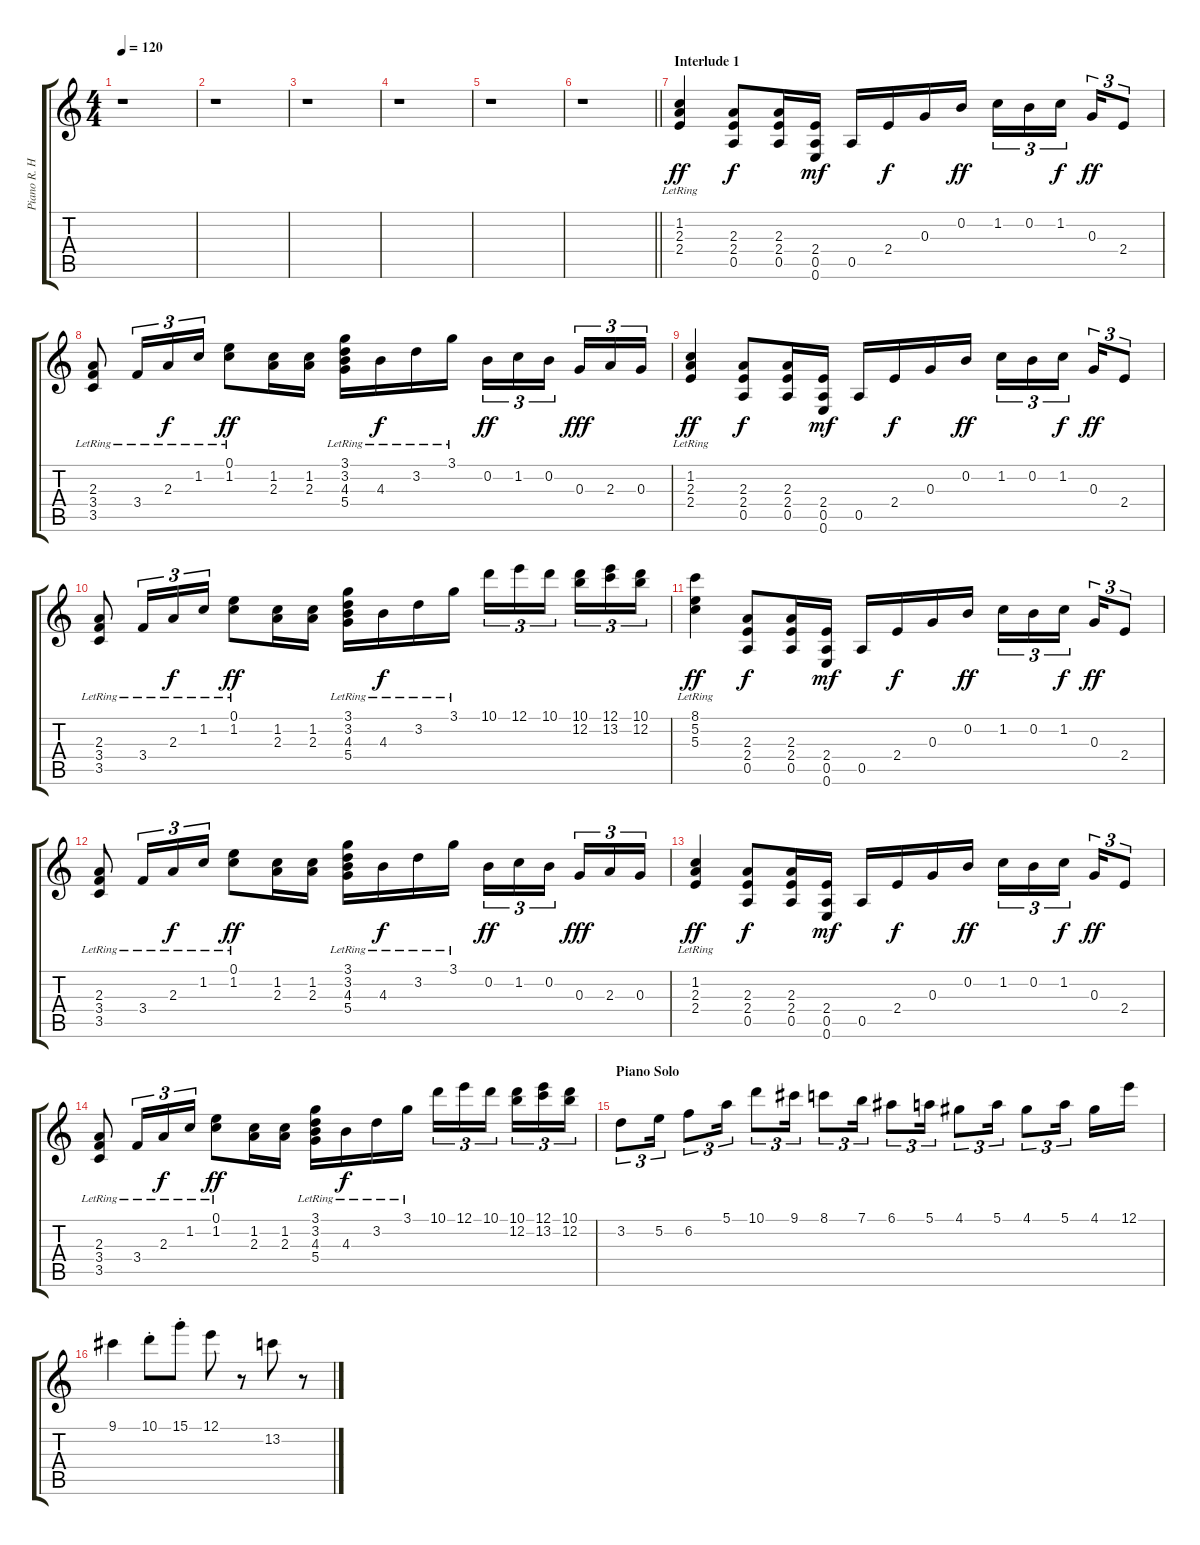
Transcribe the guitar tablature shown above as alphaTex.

\track ("Piano R. Hand" "Piano R. H") {instrument acousticgrandpiano}
\staff {score tabs}
\tuning (E5 B4 G4 D4 A3 E3) {hide}
\ts (4 4)
\tempo 120
\clef g2
\ks c
r.1{dy ff} |
r.1 |
r.1 |
r.1 |
r.1 |
\barLineRight lightlight
r.1 |
\section ("" "Interlude 1")
(1.2{lr} 2.3{lr} 2.4{lr}).4 (2.3 2.4 0.5).8{dy f} (2.3 2.4 0.5).16 (2.4 0.5 0.6).16{dy mf} 0.5.16 2.4.16{dy f} 0.3.16 0.2.16{dy ff} 1.2.16{tu (3 2)} 0.2.16{tu (3 2)} 1.2.16{tu (3 2) dy f} 0.3.16{tu (3 2) dy ff} 2.4.8{tu (3 2)} |
(2.3{lr} 3.4 3.5{lr}).8 3.4{lr}.16{tu (3 2)} 2.3{lr}.16{tu (3 2) dy f} 1.2{lr}.16{tu (3 2)} (0.1{lr} 1.2).8{dy ff} (1.2 2.3).16 (1.2 2.3).16 (3.1{lr} 3.2{lr} 4.3 5.4{lr}).16 4.3{lr}.16{dy f} 3.2{lr}.16 3.1{lr}.16 0.2.16{tu (3 2) dy ff} 1.2.16{tu (3 2)} 0.2.16{tu (3 2)} 0.3.16{tu (3 2) dy fff} 2.3.16{tu (3 2)} 0.3.16{tu (3 2)} |
(1.2{lr} 2.3{lr} 2.4{lr}).4{dy ff} (2.3 2.4 0.5).8{dy f} (2.3 2.4 0.5).16 (2.4 0.5 0.6).16{dy mf} 0.5.16 2.4.16{dy f} 0.3.16 0.2.16{dy ff} 1.2.16{tu (3 2)} 0.2.16{tu (3 2)} 1.2.16{tu (3 2) dy f} 0.3.16{tu (3 2) dy ff} 2.4.8{tu (3 2)} |
(2.3{lr} 3.4 3.5{lr}).8 3.4{lr}.16{tu (3 2)} 2.3{lr}.16{tu (3 2) dy f} 1.2{lr}.16{tu (3 2)} (0.1{lr} 1.2).8{dy ff} (1.2 2.3).16 (1.2 2.3).16 (3.1{lr} 3.2{lr} 4.3 5.4{lr}).16 4.3{lr}.16{dy f} 3.2{lr}.16 3.1{lr}.16 10.1.16{tu (3 2)} 12.1.16{tu (3 2)} 10.1.16{tu (3 2)} (10.1 12.2).16{tu (3 2)} (12.1 13.2).16{tu (3 2)} (10.1 12.2).16{tu (3 2)} |
(8.1 5.2{lr} 5.3{lr}).4{dy ff} (2.3 2.4 0.5).8{dy f} (2.3 2.4 0.5).16 (2.4 0.5 0.6).16{dy mf} 0.5.16 2.4.16{dy f} 0.3.16 0.2.16{dy ff} 1.2.16{tu (3 2)} 0.2.16{tu (3 2)} 1.2.16{tu (3 2) dy f} 0.3.16{tu (3 2) dy ff} 2.4.8{tu (3 2)} |
(2.3{lr} 3.4 3.5{lr}).8 3.4{lr}.16{tu (3 2)} 2.3{lr}.16{tu (3 2) dy f} 1.2{lr}.16{tu (3 2)} (0.1{lr} 1.2).8{dy ff} (1.2 2.3).16 (1.2 2.3).16 (3.1{lr} 3.2{lr} 4.3 5.4{lr}).16 4.3{lr}.16{dy f} 3.2{lr}.16 3.1{lr}.16 0.2.16{tu (3 2) dy ff} 1.2.16{tu (3 2)} 0.2.16{tu (3 2)} 0.3.16{tu (3 2) dy fff} 2.3.16{tu (3 2)} 0.3.16{tu (3 2)} |
(1.2{lr} 2.3{lr} 2.4{lr}).4{dy ff} (2.3 2.4 0.5).8{dy f} (2.3 2.4 0.5).16 (2.4 0.5 0.6).16{dy mf} 0.5.16 2.4.16{dy f} 0.3.16 0.2.16{dy ff} 1.2.16{tu (3 2)} 0.2.16{tu (3 2)} 1.2.16{tu (3 2) dy f} 0.3.16{tu (3 2) dy ff} 2.4.8{tu (3 2)} |
(2.3{lr} 3.4 3.5{lr}).8 3.4{lr}.16{tu (3 2)} 2.3{lr}.16{tu (3 2) dy f} 1.2{lr}.16{tu (3 2)} (0.1{lr} 1.2).8{dy ff} (1.2 2.3).16 (1.2 2.3).16 (3.1{lr} 3.2{lr} 4.3 5.4{lr}).16 4.3{lr}.16{dy f} 3.2{lr}.16 3.1{lr}.16 10.1.16{tu (3 2)} 12.1.16{tu (3 2)} 10.1.16{tu (3 2)} (10.1 12.2).16{tu (3 2)} (12.1 13.2).16{tu (3 2)} (10.1 12.2).16{tu (3 2)} |
\section ("" "Piano Solo")
3.2.8{tu (3 2) volume 16} 5.2.16{tu (3 2)} 6.2.8{tu (3 2)} 5.1.16{tu (3 2)} 10.1.8{tu (3 2)} 9.1.16{tu (3 2)} 8.1.8{tu (3 2)} 7.1.16{tu (3 2)} 6.1.8{tu (3 2)} 5.1.16{tu (3 2)} 4.1.8{tu (3 2)} 5.1.16{tu (3 2)} 4.1.8{tu (3 2)} 5.1.16{tu (3 2)} 4.1.16 12.1.16 |
9.1.4 10.1{st}.8 15.1{st}.8 12.1.8 r.8 13.2.8 r.8
